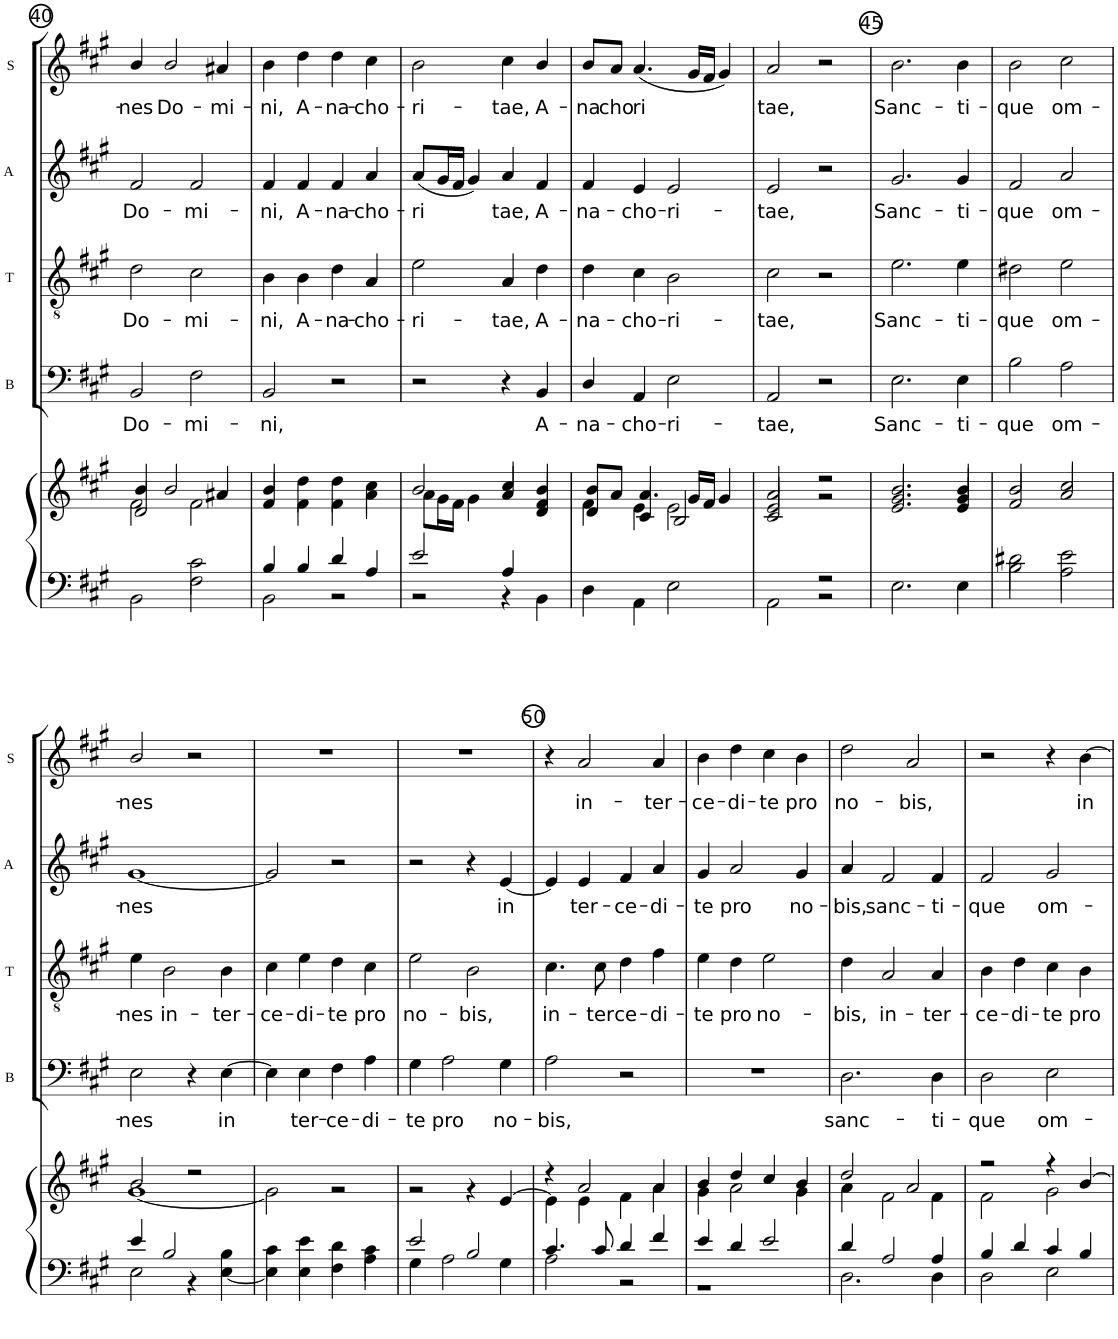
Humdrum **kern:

**kern	**kern	**kern	**text	**kern	**text	**kern	**text	**kern	**text
*part5	*part5	*part4	*part4	*part3	*part3	*part2	*part2	*part1	*part1
*staff6	*staff5	*staff4	*staff4	*staff3	*staff3	*staff2	*staff2	*staff1	*staff1
*	*	*I"Bass	*	*I"Tenor	*	*I"Alto	*	*I"Soprano	*
*	*	*I'B	*	*I'T	*	*I'A	*	*I'S	*
!!LO:PB:g=z
*clefF4	*clefG2	*clefF4	*	*clefGv2	*	*clefG2	*	*clefG2	*
*	*	*Trd1c2	*	*Trd1c2	*	*Trd1c2	*	*Trd1c2	*
*k[f#c#g#]	*k[f#c#g#]	*k[f#c#g#]	*	*k[f#c#g#]	*	*k[f#c#g#]	*	*k[f#c#g#]	*
*A:	*A:	*A:	*	*A:	*	*A:	*	*A:	*
*M2/2	*M2/2	*M2/2	*	*M2/2	*	*M2/2	*	*M2/2	*
=40	=40	=40	=40	=40	=40	=40	=40	=40	=40
*^	*^	*	*	*	*	*	*	*	*
*	*	*	*^	*	*	*	*	*	*	*	*
!	!	!	!	!	!	!LO:LY:b	!	!LO:LY:b	!	!LO:LY:b	!	!LO:LY:b
2ryy	2BB\	4b/	2f#\	2d/	2BB/	Do-	2d\	Do-	2f#/	Do-	4b/	-nes
!	!	!	!	!	!	!	!	!	!	!	!	!LO:LY:b
.	.	2b/	.	.	.	.	.	.	.	.	2b/	Do-
!	!	!	!	!	!	!LO:LY:b	!	!LO:LY:b	!	!LO:LY:b	!	!
2c#\	2F#\	.	2f#\	2ryy	2F#\	-mi-	2c#\	-mi-	2f#/	-mi-	.	.
!	!	!	!	!	!	!	!	!	!	!	!	!LO:LY:b
.	.	4a#X/	.	.	.	.	.	.	.	.	4a#X/	-mi-
*	*	*	*v	*v	*	*	*	*	*	*	*	*
=41	=41	=41	=41	=41	=41	=41	=41	=41	=41	=41	=41
!	!	!	!	!	!LO:LY:b	!	!LO:LY:b	!	!LO:LY:b	!	!LO:LY:b
4B/	2BB\	4b/	4f#/	2BB/	-ni,	4B\	-ni,	4f#/	-ni,	4b\	-ni,
!	!	!	!	!	!	!	!LO:LY:b	!	!LO:LY:b	!	!LO:LY:b
4B/	.	4dd\	4f#\	.	.	4B\	A-	4f#/	A-	4dd\	A-
!	!	!	!	!	!	!	!LO:LY:b	!	!LO:LY:b	!	!LO:LY:b
4d/	2r	4dd\	4f#\	2r	.	4d\	-na-	4f#/	-na-	4dd\	-na-
!	!	!	!	!	!	!	!LO:LY:b	!	!LO:LY:b	!	!LO:LY:b
4A/	.	4cc#\	4a\	.	.	4A/	-cho-	4a/	-cho-	4cc#\	-cho-
=42	=42	=42	=42	=42	=42	=42	=42	=42	=42	=42	=42
*	*	*	*^	*	*	*	*	*	*	*	*
!	!	!	!	!	!	!	!	!LO:LY:b	!	!LO:LY:b	!	!LO:LY:b
2e/	2r	2b/	8a\L	2.ryy	2r	.	2e\	-ri-	(<8a/L	-ri­	2b\	-ri-
.	.	.	16g#\L	.	.	.	.	.	16g#/L	.	.	.
.	.	.	16f#\JJ	.	.	.	.	.	16f#/JJ	.	.	.
.	.	.	4g#\	.	.	.	.	.	4g#/)	.	.	.
!	!	!	!	!	!	!	!	!LO:LY:b	!	!LO:LY:b	!	!LO:LY:b
4A/	4r	4cc#/	4a/	.	4r	.	4A/	-tae,	4a/	tae,	4cc#\	-tae,
!	!	!	!	!	!	!LO:LY:b	!	!LO:LY:b	!	!LO:LY:b	!	!LO:LY:b
4ryy	4BB\	4b/	4f#/	4d/	4BB/	A-	4d\	A-	4f#/	A-	4b/	A-
=43	=43	=43	=43	=43	=43	=43	=43	=43	=43	=43	=43	=43
!	!	!	!	!	!	!LO:LY:b	!	!LO:LY:b	!	!LO:LY:b	!	!LO:LY:b
*v	*v	*	*	*	*	*	*	*	*	*	*	*
4D\	8b/L	4f#\	4d/	4D/	-na-	4d\	-na-	4f#/	-na-	8b/L	-na-
!	!	!	!	!	!	!	!	!	!	!	!LO:LY:b
.	8a/J	.	.	.	.	.	.	.	.	8a/J	-cho-
!	!	!	!	!	!LO:LY:b	!	!LO:LY:b	!	!LO:LY:b	!	!LO:LY:b
4AA\	4.a/	4e\	4c#/	4AA/	-cho-	4c#\	-cho-	4e/	-cho-	(<4.a/	-ri­
!	!	!	!	!	!LO:LY:b	!	!LO:LY:b	!	!LO:LY:b	!	!
2E\	.	2e\	2B/	2E\	-ri-	2B\	-ri-	2e/	-ri-	.	.
.	16g#/LL	.	.	.	.	.	.	.	.	16g#/LL	.
.	16f#/JJ	.	.	.	.	.	.	.	.	16f#/JJ	.
.	4g#/	.	.	.	.	.	.	.	.	4g#/)	.
=44	=44	=44	=44	=44	=44	=44	=44	=44	=44	=44	=44
*^	*	*	*	*	*	*	*	*	*	*	*
!	!	!	!	!	!	!LO:LY:b	!	!LO:LY:b	!	!LO:LY:b	!	!LO:LY:b
2ryy	2AA\	2a/	2e/	2c#/	2AA/	-tae,	2c#\	-tae,	2e/	-tae,	2a/	tae,
2r	2r	2r	2r	2ryy	2r	.	2r	.	2r	.	2r	.
=45	=45	=45	=45	=45	=45	=45	=45	=45	=45	=45	=45	=45
!	!	!	!	!	!	!LO:LY:b	!	!LO:LY:b	!	!LO:LY:b	!	!LO:LY:b
*v	*v	*	*	*	*	*	*	*	*	*	*	*
2.E\	2.b/	2.g#/	2.e/	2.E\	Sanc-	2.e\	Sanc-	2.g#/	Sanc-	2.b\	Sanc-
!	!	!	!	!	!LO:LY:b	!	!LO:LY:b	!	!LO:LY:b	!	!LO:LY:b
4E\	4b/	4g#/	4e/	4E\	-ti-	4e\	-ti-	4g#/	-ti-	4b\	-ti-
=46	=46	=46	=46	=46	=46	=46	=46	=46	=46	=46	=46
*^	*	*	*	*	*	*	*	*	*	*	*
!	!	!	!	!	!	!LO:LY:b	!	!LO:LY:b	!	!LO:LY:b	!	!LO:LY:b
*	*	*	*v	*v	*	*	*	*	*	*	*	*
2d#X\	2B\	2b/	2f#/	2B\	-que	2d#X\	-que	2f#/	-que	2b\	-que
!	!	!	!	!	!LO:LY:b	!	!LO:LY:b	!	!LO:LY:b	!	!LO:LY:b
2e\	2A\	2cc#/	2a/	2A\	om-	2e\	om-	2a/	om-	2cc#\	om-
!!LO:LB:g=z
=47	=47	=47	=47	=47	=47	=47	=47	=47	=47	=47	=47
!	!	!	!	!	!LO:LY:b	!	!LO:LY:b	!	!LO:LY:b	!	!LO:LY:b
4e/	2E\	2b/	[<1g#	2E\	-nes	4e\	-nes	[1g#	-nes	2b/	-nes
!	!	!	!	!	!	!	!LO:LY:b	!	!	!	!
2B/	.	.	.	.	.	2B\	in-	.	.	.	.
.	4r	2r	.	4r	.	.	.	.	.	2r	.
!	!	!	!	!	!LO:LY:b	!	!LO:LY:b	!	!	!	!
4B\	[<4E\	.	.	[4E\	in­	4B\	-ter-	.	.	.	.
=48	=48	=48	=48	=48	=48	=48	=48	=48	=48	=48	=48
!	!	!	!	!	!	!	!LO:LY:b	!	!	!	!
4c#\	4E\]	1ryy	2g#\]	4E\]	.	4c#\	-ce-	2g#/]	.	1r	.
!	!	!	!	!	!LO:LY:b	!	!LO:LY:b	!	!	!	!
4e\	4E\	.	.	4E\	ter-	4e\	-di-	.	.	.	.
!	!	!	!	!	!LO:LY:b	!	!LO:LY:b	!	!	!	!
4d\	4F#\	.	2r	4F#\	-ce-	4d\	-te	2r	.	.	.
!	!	!	!	!	!LO:LY:b	!	!LO:LY:b	!	!	!	!
4c#\	4A\	.	.	4A\	-di-	4c#\	pro	.	.	.	.
=49	=49	=49	=49	=49	=49	=49	=49	=49	=49	=49	=49
!	!	!	!	!	!LO:LY:b	!	!LO:LY:b	!	!	!	!
2e/	4G#\	1ryy	2r	4G#\	-te	2e\	no-	2r	.	1r	.
!	!	!	!	!	!LO:LY:b	!	!	!	!	!	!
.	2A\	.	.	2A\	pro	.	.	.	.	.	.
!	!	!	!	!	!	!	!LO:LY:b	!	!	!	!
2B/	.	.	4r	.	.	2B\	-bis,	4r	.	.	.
!	!	!	!	!	!LO:LY:b	!	!	!	!LO:LY:b	!	!
.	4G#\	.	[4e/	4G#\	no-	.	.	[4e/	in­	.	.
=50	=50	=50	=50	=50	=50	=50	=50	=50	=50	=50	=50
!	!	!	!	!	!LO:LY:b	!	!LO:LY:b	!	!	!	!
4.c#/	2A\	4r	4e\]	2A\	-bis,	4.c#\	in-	4e/]	.	4r	.
!	!	!	!	!	!	!	!	!	!LO:LY:b	!	!LO:LY:b
.	.	2a/	4e\	.	.	.	.	4e/	ter-	2a/	in-
!	!	!	!	!	!	!	!LO:LY:b	!	!	!	!
8c#/	.	.	.	.	.	8c#\	-ter-	.	.	.	.
!	!	!	!	!	!	!	!LO:LY:b	!	!LO:LY:b	!	!
4d/	2r	.	4f#\	2r	.	4d\	-ce-	4f#/	-ce-	.	.
!	!	!	!	!	!	!	!LO:LY:b	!	!LO:LY:b	!	!LO:LY:b
4f#/	.	4a/	4a\	.	.	4f#\	-di-	4a/	-di-	4a/	-ter-
=51	=51	=51	=51	=51	=51	=51	=51	=51	=51	=51	=51
!	!	!	!	!	!	!	!LO:LY:b	!	!LO:LY:b	!	!LO:LY:b
4e/	1r	4b/	4g#\	1r	.	4e\	-te	4g#/	-te	4b\	-ce-
!	!	!	!	!	!	!	!LO:LY:b	!	!LO:LY:b	!	!LO:LY:b
4d/	.	4dd/	2a\	.	.	4d\	pro	2a/	pro	4dd\	-di-
!	!	!	!	!	!	!	!LO:LY:b	!	!	!	!LO:LY:b
2e/	.	4cc#/	.	.	.	2e\	no-	.	.	4cc#\	-te
!	!	!	!	!	!	!	!	!	!LO:LY:b	!	!LO:LY:b
.	.	4b/	4g#\	.	.	.	.	4g#/	no-	4b\	pro
=52	=52	=52	=52	=52	=52	=52	=52	=52	=52	=52	=52
!	!	!	!	!	!LO:LY:b	!	!LO:LY:b	!	!LO:LY:b	!	!LO:LY:b
4d/	2.D\	2dd/	4a\	2.D\	sanc-	4d\	-bis,	4a/	-bis,	2dd\	no-
!	!	!	!	!	!	!	!LO:LY:b	!	!LO:LY:b	!	!
2A/	.	.	2f#\	.	.	2A/	in-	2f#/	sanc-	.	.
!	!	!	!	!	!	!	!	!	!	!	!LO:LY:b
.	.	2a/	.	.	.	.	.	.	.	2a/	-bis,
!	!	!	!	!	!LO:LY:b	!	!LO:LY:b	!	!LO:LY:b	!	!
4A/	4D\	.	4f#\	4D\	-ti-	4A/	-ter-	4f#/	-ti-	.	.
=53	=53	=53	=53	=53	=53	=53	=53	=53	=53	=53	=53
!	!	!	!	!	!LO:LY:b	!	!LO:LY:b	!	!LO:LY:b	!	!
4B/	2D\	2r	2f#\	2D\	-que	4B\	-ce-	2f#/	-que	2r	.
!	!	!	!	!	!	!	!LO:LY:b	!	!	!	!
4d/	.	.	.	.	.	4d\	-di-	.	.	.	.
!	!	!	!	!	!LO:LY:b	!	!LO:LY:b	!	!LO:LY:b	!	!
4c#/	2E\	4r	2g#\	2E\	om-	4c#\	-te	2g#/	om-	4r	.
!	!	!	!	!	!	!	!LO:LY:b	!	!	!	!LO:LY:b
4B/	.	[>4b/	.	.	.	4B\	pro	.	.	[4b\	in­
*v	*v	*	*	*	*	*	*	*	*	*	*
*	*v	*v	*	*	*	*	*	*	*	*
=	=	=	=	=	=	=	=	=	=
*-	*-	*-	*-	*-	*-	*-	*-	*-	*-
